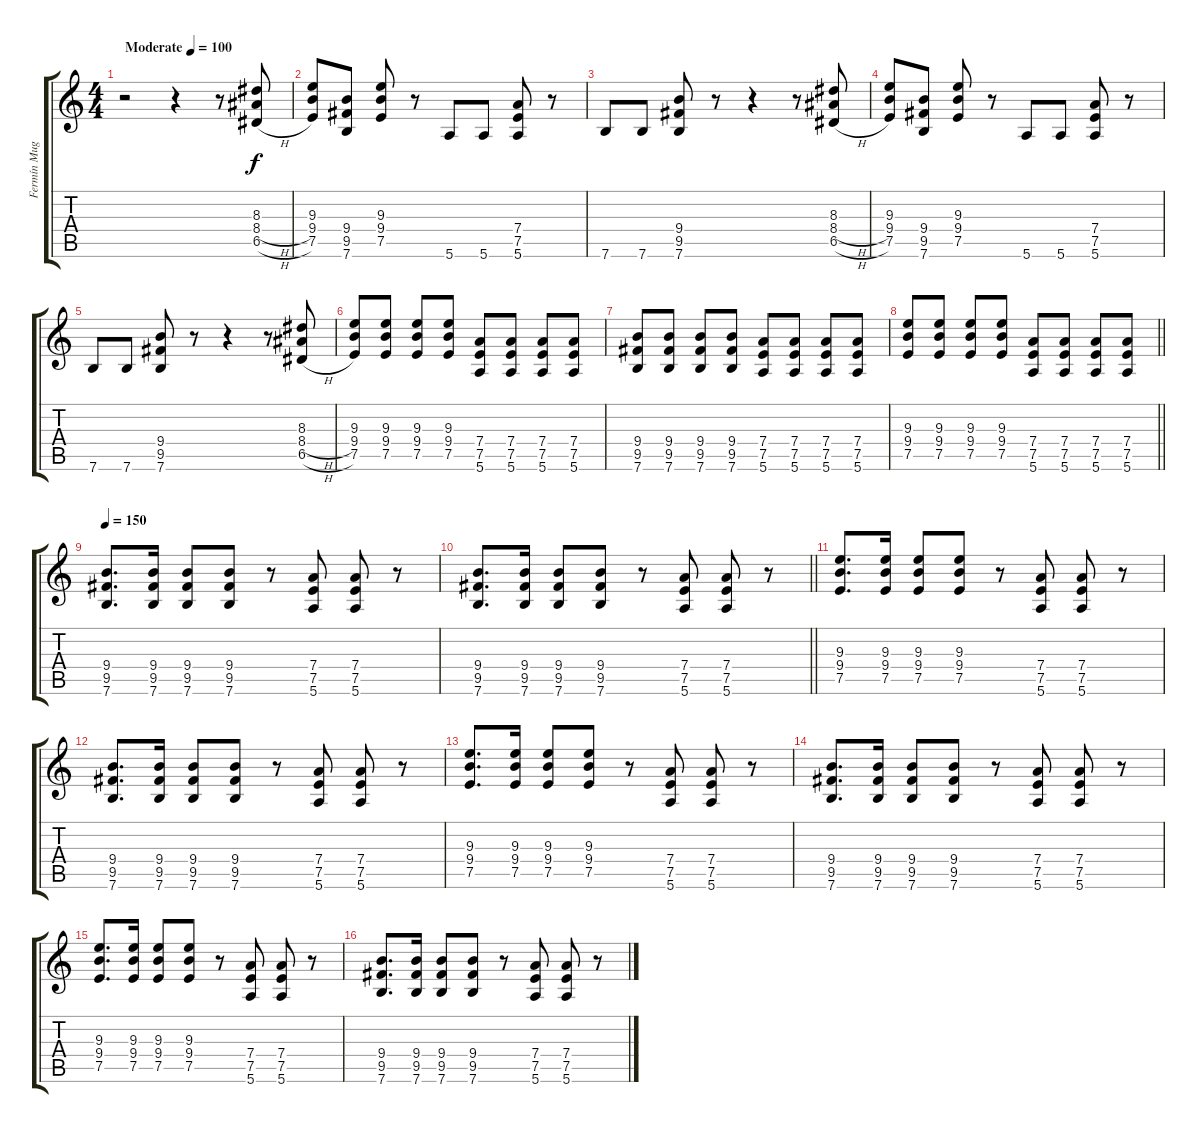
\track ("Fermín Muguruza" "Fermín Mug") {instrument overdrivenguitar}
\staff {score tabs}
\tuning (E4 B3 G3 D3 A2 E2) {hide}
\ts (4 4)
\tempo (100 "Moderate")
\clef g2
\ks c
r.2{dy f instrument overdrivenguitar} r.4 r.8 (8.3 8.4{h} 6.5{h}).8 |
(9.3 9.4 7.5).8 (9.4 9.5 7.6).8 (9.3 9.4 7.5).8 r.8 5.6.8 5.6.8 (7.4 7.5 5.6).8 r.8 |
7.6.8 7.6.8 (9.4 9.5 7.6).8 r.8 r.4 r.8 (8.3 8.4{h} 6.5{h}).8 |
(9.3 9.4 7.5).8 (9.4 9.5 7.6).8 (9.3 9.4 7.5).8 r.8 5.6.8 5.6.8 (7.4 7.5 5.6).8 r.8 |
7.6.8 7.6.8 (9.4 9.5 7.6).8 r.8 r.4 r.8 (8.3 8.4{h} 6.5{h}).8 |
(9.3 9.4 7.5).8 (9.3 9.4 7.5).8 (9.3 9.4 7.5).8 (9.3 9.4 7.5).8 (7.4 7.5 5.6).8 (7.4 7.5 5.6).8 (7.4 7.5 5.6).8 (7.4 7.5 5.6).8 |
(9.4 9.5 7.6).8 (9.4 9.5 7.6).8 (9.4 9.5 7.6).8 (9.4 9.5 7.6).8 (7.4 7.5 5.6).8 (7.4 7.5 5.6).8 (7.4 7.5 5.6).8 (7.4 7.5 5.6).8 |
\barLineRight lightlight
(9.3 9.4 7.5).8 (9.3 9.4 7.5).8 (9.3 9.4 7.5).8 (9.3 9.4 7.5).8 (7.4 7.5 5.6).8 (7.4 7.5 5.6).8 (7.4 7.5 5.6).8 (7.4 7.5 5.6).8 |
\tempo 150
(9.4 9.5 7.6).8{d} (9.4 9.5 7.6).16 (9.4 9.5 7.6).8 (9.4 9.5 7.6).8 r.8 (7.4 7.5 5.6).8 (7.4 7.5 5.6).8 r.8 |
\barLineRight lightlight
(9.4 9.5 7.6).8{d} (9.4 9.5 7.6).16 (9.4 9.5 7.6).8 (9.4 9.5 7.6).8 r.8 (7.4 7.5 5.6).8 (7.4 7.5 5.6).8 r.8 |
(9.3 9.4 7.5).8{d} (9.3 9.4 7.5).16 (9.3 9.4 7.5).8 (9.3 9.4 7.5).8 r.8 (7.4 7.5 5.6).8 (7.4 7.5 5.6).8 r.8 |
(9.4 9.5 7.6).8{d} (9.4 9.5 7.6).16 (9.4 9.5 7.6).8 (9.4 9.5 7.6).8 r.8 (7.4 7.5 5.6).8 (7.4 7.5 5.6).8 r.8 |
(9.3 9.4 7.5).8{d} (9.3 9.4 7.5).16 (9.3 9.4 7.5).8 (9.3 9.4 7.5).8 r.8 (7.4 7.5 5.6).8 (7.4 7.5 5.6).8 r.8 |
(9.4 9.5 7.6).8{d} (9.4 9.5 7.6).16 (9.4 9.5 7.6).8 (9.4 9.5 7.6).8 r.8 (7.4 7.5 5.6).8 (7.4 7.5 5.6).8 r.8 |
(9.3 9.4 7.5).8{d} (9.3 9.4 7.5).16 (9.3 9.4 7.5).8 (9.3 9.4 7.5).8 r.8 (7.4 7.5 5.6).8 (7.4 7.5 5.6).8 r.8 |
(9.4 9.5 7.6).8{d} (9.4 9.5 7.6).16 (9.4 9.5 7.6).8 (9.4 9.5 7.6).8 r.8 (7.4 7.5 5.6).8 (7.4 7.5 5.6).8 r.8
